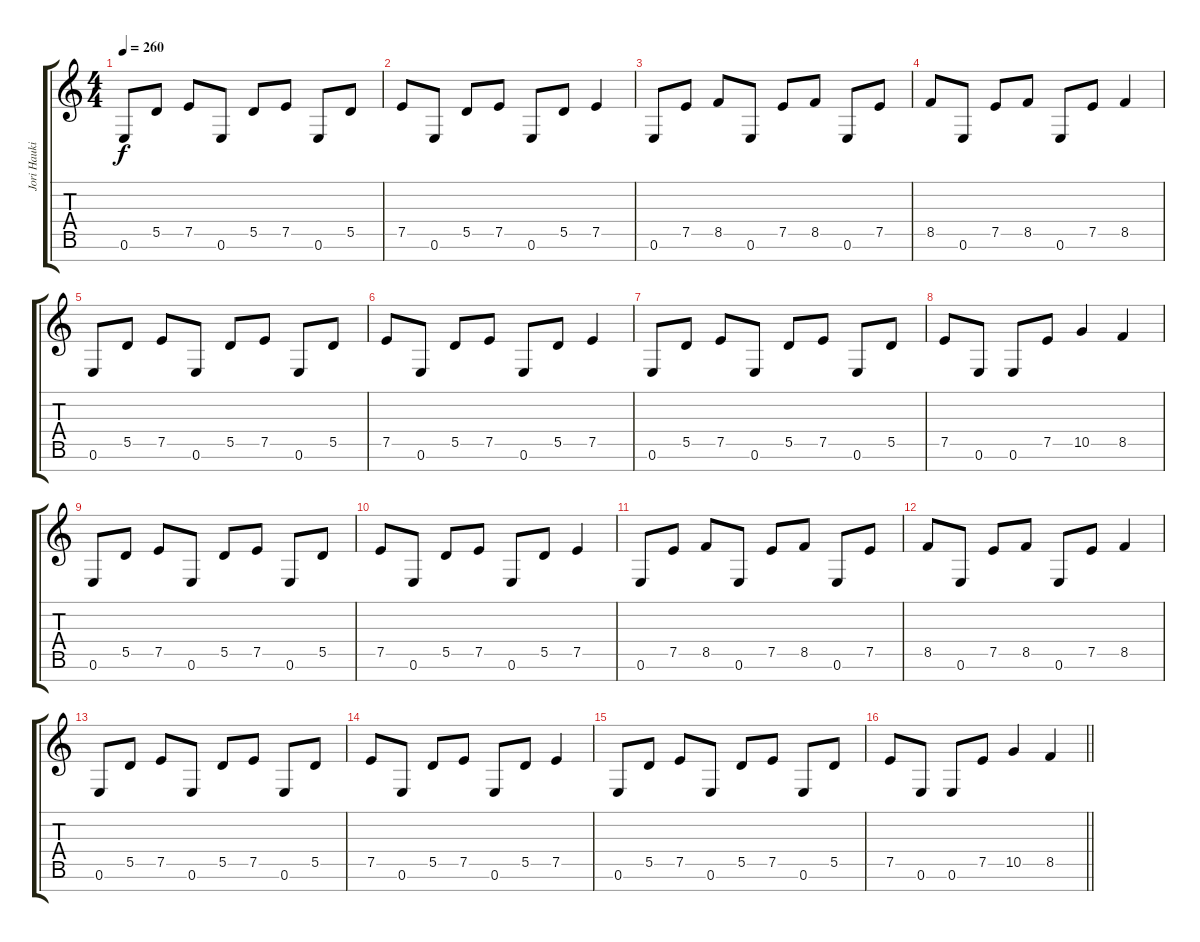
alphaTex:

\track ("Jori Haukio (guitar)" "Jori Hauki") {instrument distortionguitar}
\staff {score tabs}
\tuning (E4 B3 G3 D3 A2 E2 B1) {hide}
\ts (4 4)
\tempo 260
\clef g2
\ks aminor
0.6.8{dy f} 5.5.8 7.5.8 0.6.8 5.5.8 7.5.8 0.6.8 5.5.8 |
7.5.8 0.6.8 5.5.8 7.5.8 0.6.8 5.5.8 7.5.4 |
0.6.8 7.5.8 8.5.8 0.6.8 7.5.8 8.5.8 0.6.8 7.5.8 |
8.5.8 0.6.8 7.5.8 8.5.8 0.6.8 7.5.8 8.5.4 |
0.6.8 5.5.8 7.5.8 0.6.8 5.5.8 7.5.8 0.6.8 5.5.8 |
7.5.8 0.6.8 5.5.8 7.5.8 0.6.8 5.5.8 7.5.4 |
0.6.8 5.5.8 7.5.8 0.6.8 5.5.8 7.5.8 0.6.8 5.5.8 |
7.5.8 0.6.8 0.6.8 7.5.8 10.5.4 8.5.4 |
0.6.8 5.5.8 7.5.8 0.6.8 5.5.8 7.5.8 0.6.8 5.5.8 |
7.5.8 0.6.8 5.5.8 7.5.8 0.6.8 5.5.8 7.5.4 |
0.6.8 7.5.8 8.5.8 0.6.8 7.5.8 8.5.8 0.6.8 7.5.8 |
8.5.8 0.6.8 7.5.8 8.5.8 0.6.8 7.5.8 8.5.4 |
0.6.8 5.5.8 7.5.8 0.6.8 5.5.8 7.5.8 0.6.8 5.5.8 |
7.5.8 0.6.8 5.5.8 7.5.8 0.6.8 5.5.8 7.5.4 |
0.6.8 5.5.8 7.5.8 0.6.8 5.5.8 7.5.8 0.6.8 5.5.8 |
\barLineRight lightlight
7.5.8 0.6.8 0.6.8 7.5.8 10.5.4 8.5.4
